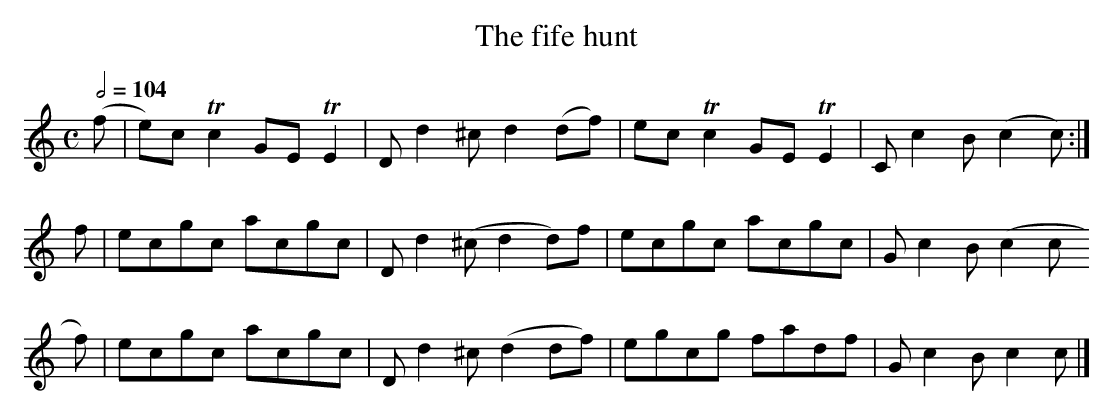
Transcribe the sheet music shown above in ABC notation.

X:1
T:The fife hunt
M:C
L:1/8
Q:1/2=104
K:C
(f|e)cTc2 GETE2|Dd2^c  d2(df)|ecTc2 GETE2|Cc2B (c2c):|
 f|ecgc   acgc |Dd2(^c d2d)f |ecgc  acgc |Gc2B (c2c
f)|ecgc   acgc |Dd2^c (d2df) |egcg  fadf |Gc2B  c2c |]
